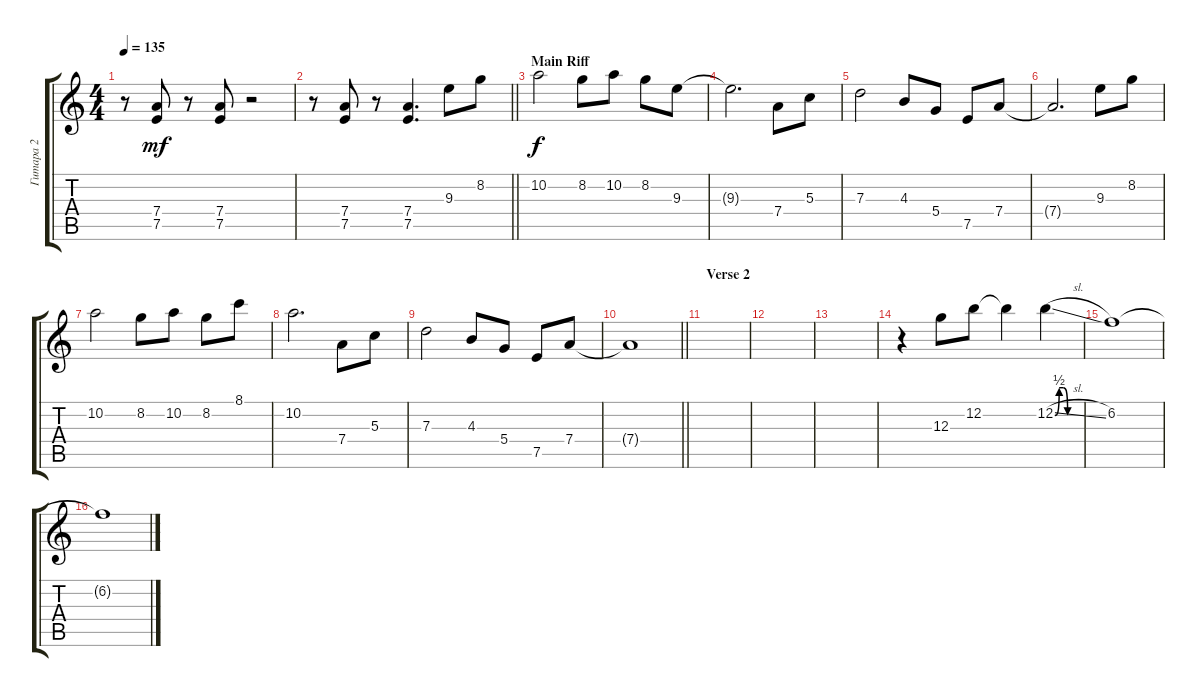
\track ("Гитара 2" "Гитара 2") {instrument acousticguitarsteel}
\staff {score tabs}
\tuning (E4 B3 G3 D3 A2 E2) {hide}
\ts (4 4)
\tempo 135
\clef g2
\ks c
r.8{dy mf} (7.4 7.5).8 r.8 (7.4 7.5).8 r.2 |
\barLineRight lightlight
r.8 (7.4 7.5).8 r.8 (7.4 7.5).4{d} 9.3.8 8.2.8 |
\section ("" "Main Riff")
10.2.2{dy f} 8.2.8 10.2.8 8.2.8 9.3.8 |
9.3{t}.2{d} 7.4.8 5.3.8 |
7.3.2 4.3.8 5.4.8 7.5.8 7.4.8 |
7.4{t}.2{d} 9.3.8 8.2.8 |
10.2.2 8.2.8 10.2.8 8.2.8 8.1.8 |
10.2.2{d} 7.4.8 5.3.8 |
7.3.2 4.3.8 5.4.8 7.5.8 7.4.8 |
\barLineRight lightlight
7.4{t}.1 |
\section ("" "Verse 2")
|
|
|
r.4 12.3.8 12.2.8 12.2{t}.4 12.2{be (custom 0 0 10 2 20 2 30 0 60 0) sl}.4 |
6.2.1 |
6.2{t}.1
